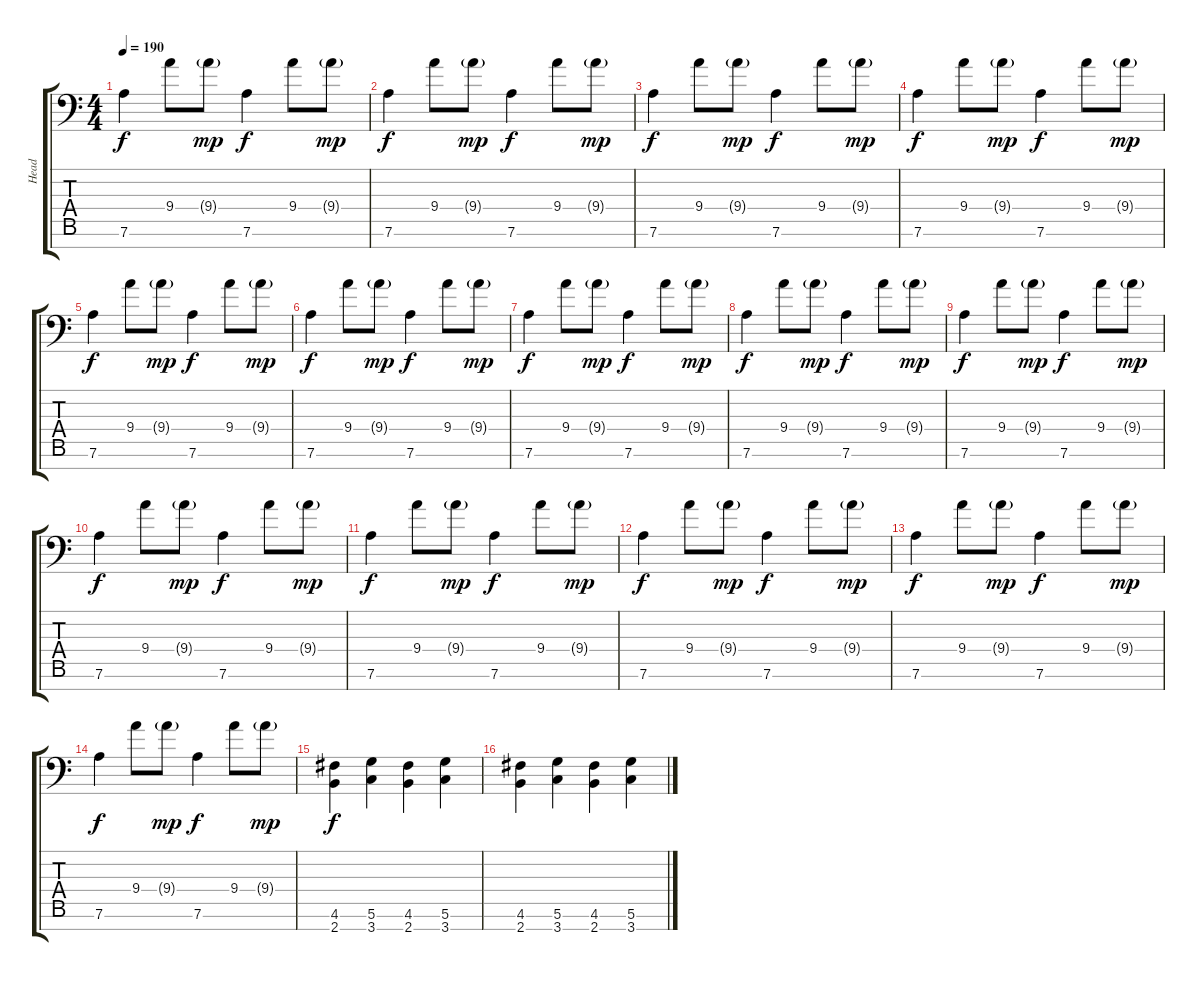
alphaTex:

\track ("Head" "Head") {instrument distortionguitar}
\staff {score tabs}
\tuning (D4 A3 F3 C3 G2 D2 A1) {hide}
\ts (4 4)
\tempo 190
\clef f4
\ks c
7.6.4{dy f volume 10 instrument electricguitarjazz} 9.4.8 9.4{g}.8{dy mp} 7.6.4{dy f} 9.4.8 9.4{g}.8{dy mp} |
7.6.4{dy f volume 10 instrument electricguitarjazz} 9.4.8 9.4{g}.8{dy mp} 7.6.4{dy f} 9.4.8 9.4{g}.8{dy mp} |
7.6.4{dy f volume 10 instrument electricguitarjazz} 9.4.8 9.4{g}.8{dy mp} 7.6.4{dy f} 9.4.8 9.4{g}.8{dy mp} |
7.6.4{dy f volume 10 instrument electricguitarjazz} 9.4.8 9.4{g}.8{dy mp} 7.6.4{dy f} 9.4.8 9.4{g}.8{dy mp} |
7.6.4{dy f volume 10 instrument electricguitarjazz} 9.4.8 9.4{g}.8{dy mp} 7.6.4{dy f} 9.4.8 9.4{g}.8{dy mp} |
7.6.4{dy f volume 10 instrument electricguitarjazz} 9.4.8 9.4{g}.8{dy mp} 7.6.4{dy f} 9.4.8 9.4{g}.8{dy mp} |
7.6.4{dy f volume 10 instrument electricguitarjazz} 9.4.8 9.4{g}.8{dy mp} 7.6.4{dy f} 9.4.8 9.4{g}.8{dy mp} |
7.6.4{dy f volume 10 instrument electricguitarjazz} 9.4.8 9.4{g}.8{dy mp} 7.6.4{dy f} 9.4.8 9.4{g}.8{dy mp} |
7.6.4{dy f volume 10 instrument electricguitarjazz} 9.4.8 9.4{g}.8{dy mp} 7.6.4{dy f} 9.4.8 9.4{g}.8{dy mp} |
7.6.4{dy f volume 10 instrument electricguitarjazz} 9.4.8 9.4{g}.8{dy mp} 7.6.4{dy f} 9.4.8 9.4{g}.8{dy mp} |
7.6.4{dy f volume 10 instrument electricguitarjazz} 9.4.8 9.4{g}.8{dy mp} 7.6.4{dy f} 9.4.8 9.4{g}.8{dy mp} |
7.6.4{dy f volume 10 instrument electricguitarjazz} 9.4.8 9.4{g}.8{dy mp} 7.6.4{dy f} 9.4.8 9.4{g}.8{dy mp} |
7.6.4{dy f volume 10 instrument electricguitarjazz} 9.4.8 9.4{g}.8{dy mp} 7.6.4{dy f} 9.4.8 9.4{g}.8{dy mp} |
7.6.4{dy f volume 10 instrument electricguitarjazz} 9.4.8 9.4{g}.8{dy mp} 7.6.4{dy f} 9.4.8 9.4{g}.8{dy mp} |
(4.6 2.7).4{dy f volume 16 balance 2 instrument distortionguitar} (5.6 3.7).4 (4.6 2.7).4 (5.6 3.7).4 |
(4.6 2.7).4 (5.6 3.7).4 (4.6 2.7).4 (5.6 3.7).4
